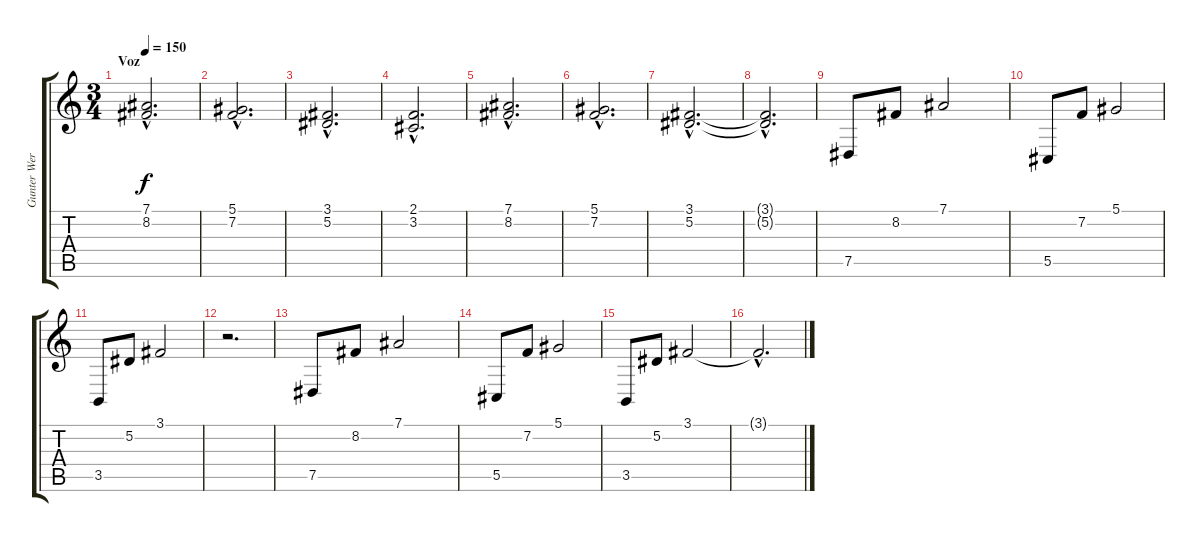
\track ("Gunter Werno" "Gunter Wer") {instrument brightacousticpiano}
\staff {score tabs}
\tuning (Eb4 Bb3 Gb3 Db3 Ab2 Eb2) {hide}
\ts (3 4)
\section ("" "Voz")
\tempo 150
\clef g2
\ks c
(7.1{hac} 8.2{hac}).2{d dy f volume 8 instrument stringensemble1} |
(5.1{hac} 7.2{hac}).2{d} |
(3.1{hac} 5.2{hac}).2{d} |
(2.1{hac} 3.2{hac}).2{d} |
(7.1{hac} 8.2{hac}).2{d volume 8 instrument stringensemble1} |
(5.1{hac} 7.2{hac}).2{d} |
(3.1{hac} 5.2{hac}).2{d} |
(3.1{hac t} 5.2{hac t}).2{d} |
7.5.8{volume 13 instrument brightacousticpiano} 8.2.8 7.1.2 |
5.5.8 7.2.8 5.1.2 |
3.5.8 5.2.8 3.1.2 |
r.2{d} |
7.5.8 8.2.8 7.1.2 |
5.5.8 7.2.8 5.1.2 |
3.5.8 5.2.8 3.1.2 |
3.1{hac t}.2{d}
